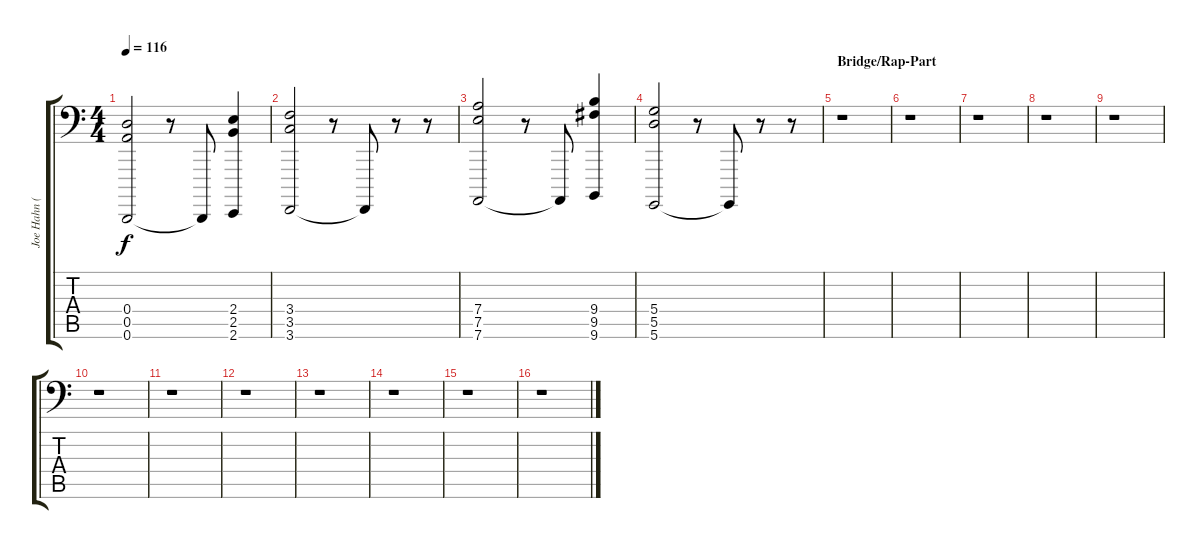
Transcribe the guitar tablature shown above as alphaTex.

\track ("Joe Hahn (FX 1)" "Joe Hahn (") {instrument lead2sawtooth}
\staff {score tabs}
\tuning (E4 B3 G3 D3 A2 D0) {hide}
\ts (4 4)
\tempo 116
\clef f4
\ks c
(0.4 0.5 0.6).2{dy f} r.8 0.6{t}.8 (2.4 2.5 2.6).4 |
(3.4 3.5 3.6).2 r.8 3.6{t}.8 r.8 r.8 |
(7.4 7.5 7.6).2 r.8 7.6{t}.8 (9.4 9.5 9.6).4 |
(5.4 5.5 5.6).2 r.8 5.6{t}.8 r.8 r.8 |
\section ("" "Bridge/Rap-Part")
r.1 |
r.1 |
r.1 |
r.1 |
r.1 |
r.1 |
r.1 |
r.1 |
r.1 |
r.1 |
r.1 |
r.1
